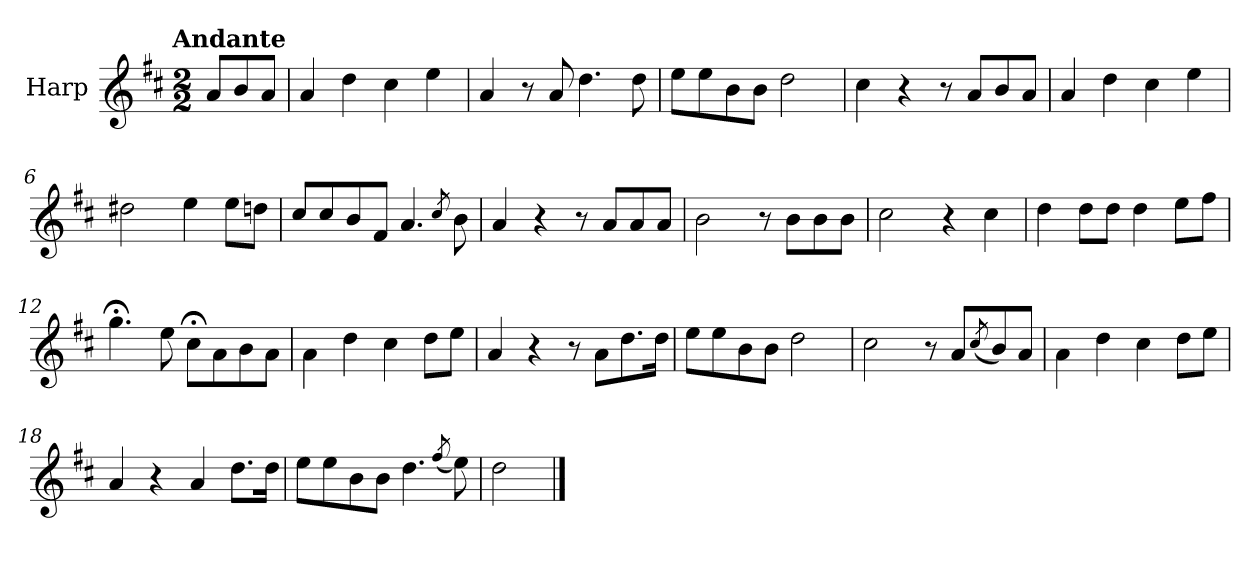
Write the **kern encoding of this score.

**kern
*part1
*staff1
*I"Harp
*I'Hrp.
*clefG2
*k[f#c#]
!!LO:TX:omd:t=Andante
*M2/2
*MM92
=
8a/L
8b/
8a/J
=1
4a/
4dd\
4cc#\
4ee\
=2
4a/
8r
8a/
4.dd\
8dd\
=3
8ee\L
8ee\
8b\
8b\J
2dd\
!!LO:LB:g=z
=4
4cc#\
4r
8r
8a/L
8b/
8a/J
=5
4a/
4dd\
4cc#\
4ee\
=6
2dd#X\
4ee\
8ee\L
8ddn\J
=7
8cc#/L
8cc#/
8b/
8f#/J
4.a/
8qcc#/
8b\
!!LO:LB:g=z
=8
4a/
4r
8r
8a/L
8a/
8a/J
=9
2b\
8r
8b\L
8b\
8b\J
=10
2cc#\
4r
4cc#\
=11
4dd\
8dd\L
8dd\J
4dd\
8ee\L
8ff#\J
=12
4.gg;<\
8ee\
8cc#;<\L
8a\
8b\
8a\J
!!LO:LB:g=z
=13
4a\
4dd\
4cc#\
8dd\L
8ee\J
=14
4a/
4r
8r
8a\L
8.dd\
16dd\Jk
=15
8ee\L
8ee\
8b\
8b\J
2dd\
=16
2cc#\
8r
8a/L
(<8qcc#/
8b/)
8a/J
!!LO:LB:g=z
=17
4a\
4dd\
4cc#\
8dd\L
8ee\J
=18
4a/
4r
4a/
8.dd\L
16dd\Jk
=19
8ee\L
8ee\
8b\
8b\J
4.dd\
(<8qff#/
8ee\)
=20
2dd\
==
*-
